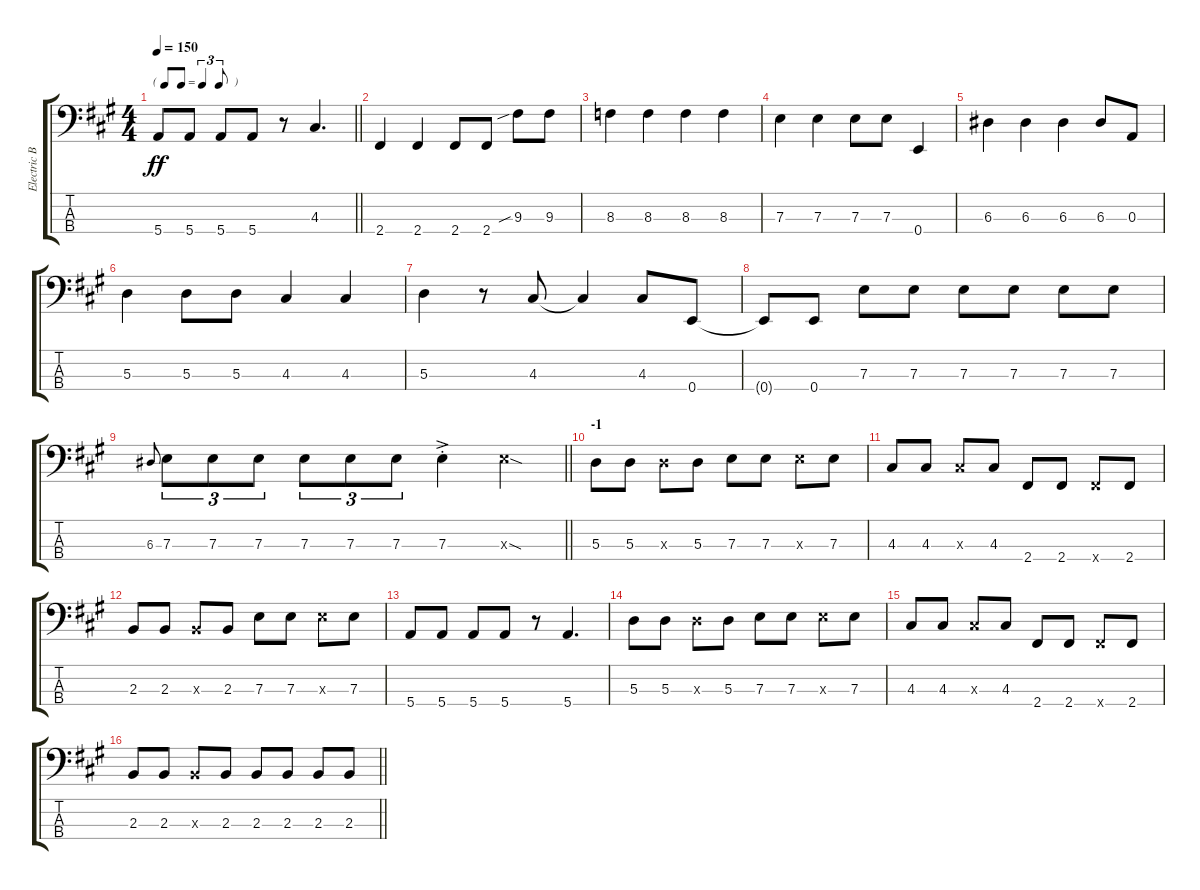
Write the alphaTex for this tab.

\track ("Electric Bass" "Electric B") {instrument electricbassfinger}
\staff {score tabs}
\tuning (G2 D2 A1 E1) {hide}
\ts (4 4)
\tf triplet8th
\tempo 150
\clef f4
\barLineRight lightlight
\ks a
5.4.8{dy ff} 5.4.8 5.4.8 5.4.8 r.8 4.3.4{d} |
\section ("" "")
2.4.4 2.4.4 2.4.8 2.4.8 9.3{sib}.8 9.3.8 |
8.3.4 8.3.4 8.3.4 8.3.4 |
7.3.4 7.3.4 7.3.8 7.3.8 0.4.4 |
6.3.4 6.3.4 6.3.4 6.3.8 0.3.8 |
5.3.4 5.3.8 5.3.8 4.3.4 4.3.4 |
5.3.4 r.8 4.3.8 4.3{t}.4 4.3.8 0.4.8 |
0.4{t}.8 0.4.8 7.3.8 7.3.8 7.3.8 7.3.8 7.3.8 7.3.8 |
\barLineRight lightlight
6.3.8{gr onbeat} 7.3.8{tu (3 2)} 7.3.8{tu (3 2)} 7.3.8{tu (3 2)} 7.3.8{tu (3 2)} 7.3.8{tu (3 2)} 7.3.8{tu (3 2)} 7.3{ac st}.4 7.3{sod x}.4 |
\section ("" "-1")
5.3.8 5.3.8 5.3{x}.8 5.3.8 7.3.8 7.3.8 7.3{x}.8 7.3.8 |
4.3.8 4.3.8 4.3{x}.8 4.3.8 2.4.8 2.4.8 2.4{x}.8 2.4.8 |
2.3.8 2.3.8 2.3{x}.8 2.3.8 7.3.8 7.3.8 7.3{x}.8 7.3.8 |
5.4.8 5.4.8 5.4.8 5.4.8 r.8 5.4.4{d} |
5.3.8 5.3.8 5.3{x}.8 5.3.8 7.3.8 7.3.8 7.3{x}.8 7.3.8 |
4.3.8 4.3.8 4.3{x}.8 4.3.8 2.4.8 2.4.8 2.4{x}.8 2.4.8 |
\barLineRight lightlight
2.3.8 2.3.8 2.3{x}.8 2.3.8 2.3.8 2.3.8 2.3.8 2.3.8
